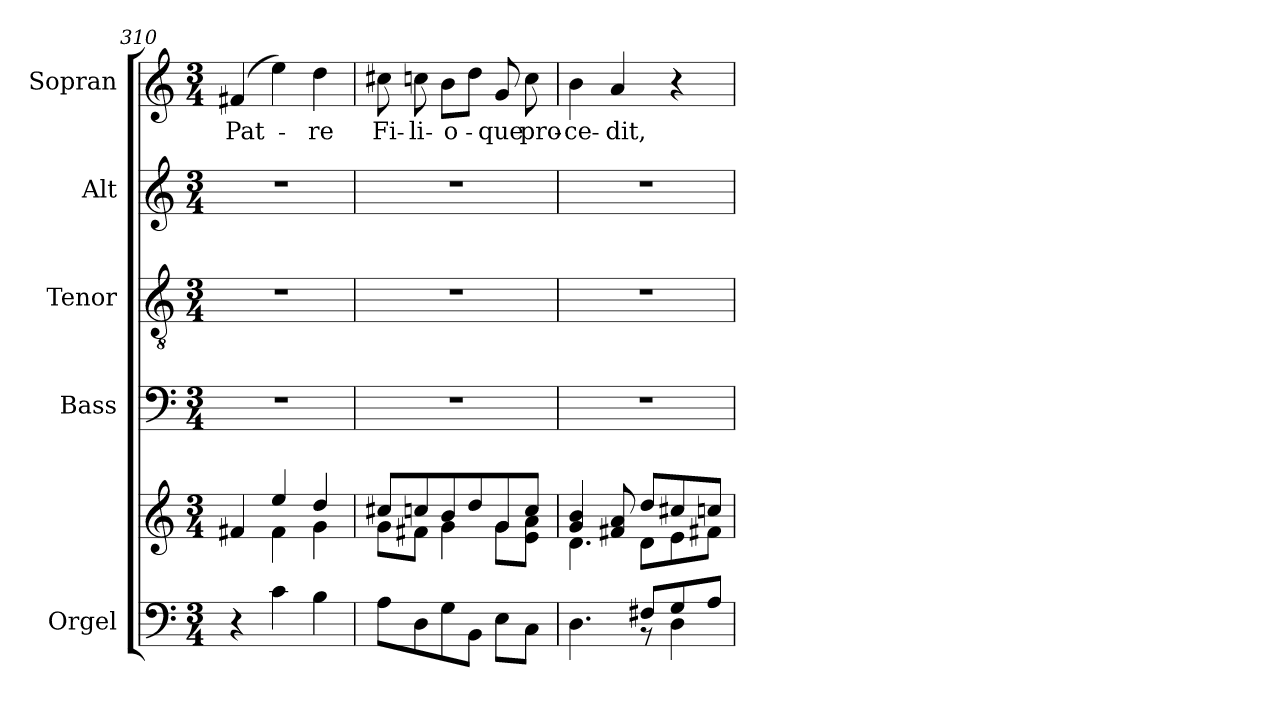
**kern	**kern	**kern	**kern	**kern	**kern	**text
*part5	*part5	*part4	*part3	*part2	*part1	*part1
*staff6	*staff5	*staff4	*staff3	*staff2	*staff1	*staff1
*I"Orgel	*	*I"Bass	*I"Tenor	*I"Alt	*I"Sopran	*
*I'Org.	*	*I'B.	*I'T.	*I'A.	*I'S.	*
*clefF4	*clefG2	*clefF4	*clefGv2	*clefG2	*clefG2	*
*k[]	*k[]	*k[]	*k[]	*k[]	*k[]	*
*C:	*C:	*C:	*C:	*C:	*C:	*
*M3/4	*M3/4	*M3/4	*M3/4	*M3/4	*M3/4	*
=310	=310	=310	=310	=310	=310	=310
*	*^	*	*	*	*	*
!	!	!	!	!	!	!	!LO:LY:b
4r	4f#X/	4ryy	2.r	2.r	2.r	(4f#X/	Pat-
4c\	4ee/	4f#\	.	.	.	4ee\)	.
!	!	!	!	!	!	!	!LO:LY:b
4B\	4dd/	4g\	.	.	.	4dd\	-re
=311	=311	=311	=311	=311	=311	=311	=311
!	!	!	!	!	!	!	!LO:LY:b
8A\L	8cc#X/L	8g\L	2.r	2.r	2.r	8cc#X\	Fi-
!	!	!	!	!	!	!	!LO:LY:b
8D\	8ccn/	8f#X\J	.	.	.	8ccn\	-li-
!	!	!	!	!	!	!	!LO:LY:b
8G\	8b/	4g\	.	.	.	8b\L	-o-
8BB\J	8dd/	.	.	.	.	8dd\J	.
!	!	!	!	!	!	!	!LO:LY:b
8E\L	8g/	8g\L	.	.	.	8g/	-que
!	!	!	!	!	!	!	!LO:LY:b
8C\J	8cc/J	8e\ 8a\J	.	.	.	8cc\	pro-
=312	=312	=312	=312	=312	=312	=312	=312
*^	*	*	*	*	*	*	*
!	!	!	!	!	!	!	!	!LO:LY:b
4.ryy	4.D\	4g/ 4b/	4.d\	2.r	2.r	2.r	4b\	-ce-
!	!	!	!	!	!	!	!	!LO:LY:b
.	.	8f#X/ 8a/	.	.	.	.	4a/	-dit,
8F#X/L	8rBB	8dd/L	8d\L	.	.	.	.	.
8G/	4D\	8cc#X/	8e\	.	.	.	4r	.
8A/J	.	8ccn/J	8f#X\J	.	.	.	.	.
*v	*v	*	*	*	*	*	*	*
*	*v	*v	*	*	*	*	*
=	=	=	=	=	=	=
*-	*-	*-	*-	*-	*-	*-
